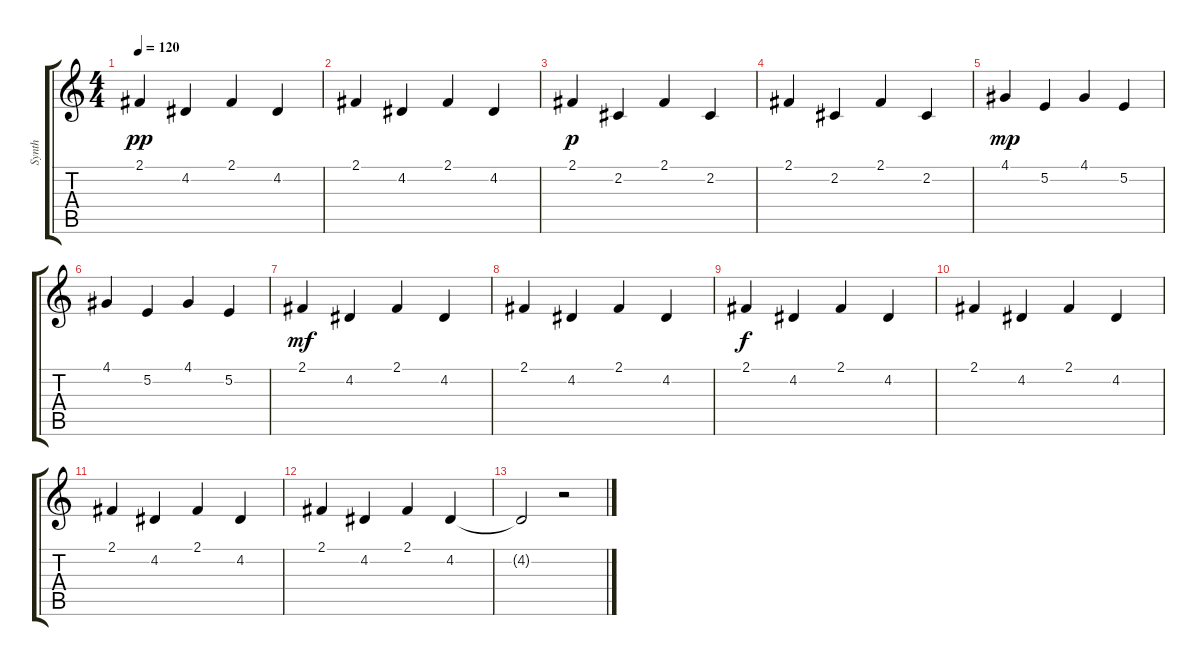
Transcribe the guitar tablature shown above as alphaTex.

\track ("Synth" "Synth") {instrument pad2warm}
\staff {score tabs}
\tuning (E4 B3 G3 D3 A2 E2) {hide}
\ts (4 4)
\tempo 120
\clef g2
\ks c
2.1.4{dy pp instrument pad2warm} 4.2.4 2.1.4 4.2.4 |
2.1.4 4.2.4 2.1.4 4.2.4 |
2.1.4{dy p} 2.2.4 2.1.4 2.2.4 |
2.1.4 2.2.4 2.1.4 2.2.4 |
4.1.4{dy mp} 5.2.4 4.1.4 5.2.4 |
4.1.4 5.2.4 4.1.4 5.2.4 |
2.1.4{dy mf} 4.2.4 2.1.4 4.2.4 |
2.1.4 4.2.4 2.1.4 4.2.4 |
2.1.4{dy f} 4.2.4 2.1.4 4.2.4 |
2.1.4 4.2.4 2.1.4 4.2.4 |
2.1.4 4.2.4 2.1.4 4.2.4 |
2.1.4 4.2.4 2.1.4 4.2.4 |
4.2{t}.2 r.2
